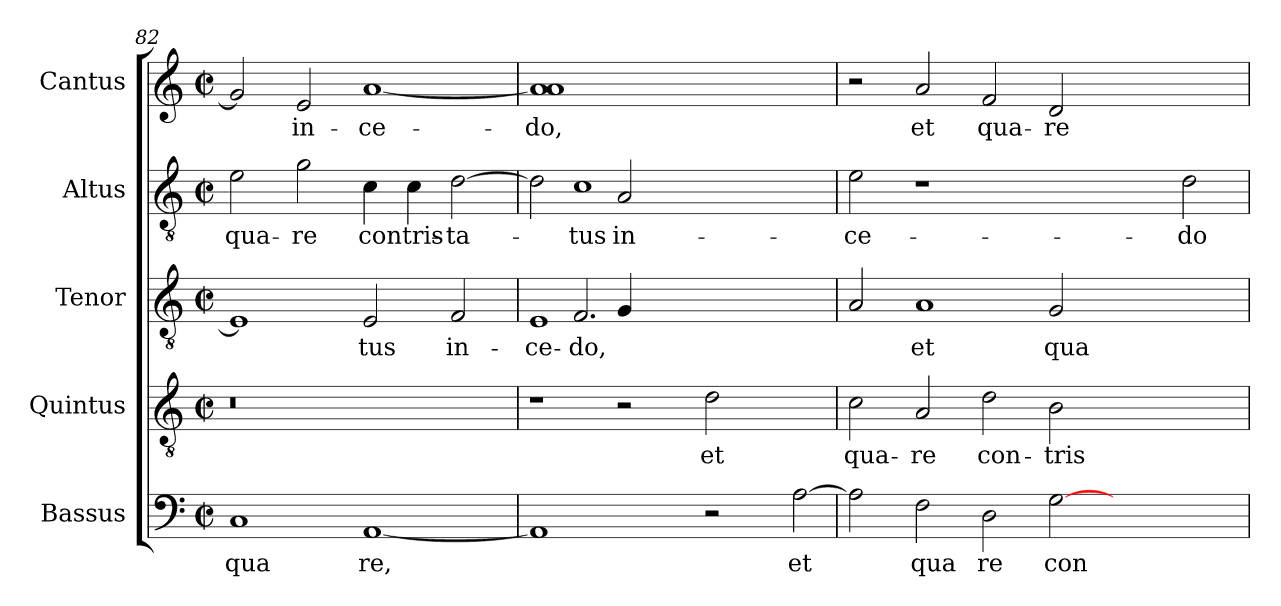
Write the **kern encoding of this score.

**kern	**text	**kern	**text	**kern	**text	**kern	**text	**kern	**text
*part5	*part5	*part4	*part4	*part3	*part3	*part2	*part2	*part1	*part1
*staff5	*staff5	*staff4	*staff4	*staff3	*staff3	*staff2	*staff2	*staff1	*staff1
*I"Bassus	*	*I"Quintus	*	*I"Tenor	*	*I"Altus	*	*I"Cantus	*
*clefF4	*	*clefGv2	*	*clefGv2	*	*clefGv2	*	*clefG2	*
*M2/2	*	*M2/2	*	*M2/2	*	*M2/2	*	*M2/2	*
*met(c|)	*	*met(c|)	*	*met(c|)	*	*met(c|)	*	*met(c|)	*
=82	=82	=82	=82	=82	=82	=82	=82	=82	=82
!	!LO:LY:b:cj	!	!	!	!	!	!LO:LY:b:cj	!	!
1C	qua	0r	.	1E]	.	2e\	qua-	2g/]	.
!	!	!	!	!	!	!	!LO:LY:b:cj	!	!LO:LY:b:cj
.	.	.	.	.	.	2g\	-re	2e/	in-
!	!LO:LY:b:cj	!	!	!	!LO:LY:b:cj	!	!LO:LY:b	!	!LO:LY:b:cj
[<1AA	re,	.	.	2E/	-tus	4c\	contris-	[<1a	-ce-
.	.	.	.	.	.	4c\	.	.	.
!	!	!	!	!	!LO:LY:b:cj	!	!LO:LY:b:cj	!	!
.	.	.	.	2F/	in-	[>2d\	-ta-	.	.
=83	=83	=83	=83	=83	=83	=83	=83	=83	=83
!	!	!LO:N:vis=1	!	!LO:N:vis=1	!LO:LY:b:cj	!LO:N:vis=2	!	!LO:N:vis=1	!LO:LY:b:cj
1AA]	.	2r	.	4E	-ce-	4d\]	.	4a] 4a	-do,
!	!	!	!	!LO:N:vis=2.	!LO:LY:b	!LO:N:vis=1	!LO:LY:b:cj	!	!
.	.	.	.	4F/	-do,	4c	-tus	1.ryy	.
!	!	!	!	!	!	!LO:N:vis=2	!LO:LY:b:cj	!	!
.	.	2r	.	4G/	.	4A/	in-	.	.
.	.	.	.	1ryy	.	1ryy	.	.	.
!	!	!LO:N:vis=2	!LO:LY:b:cj	!	!	!	!	!	!
2r	.	4d\	et	.	.	.	.	.	.
.	.	2ryy	.	.	.	.	.	.	.
!LO:N:vis=2	!LO:LY:b:cj	!	!	!	!	!	!	!	!
[>4A\	et	.	.	.	.	.	.	.	.
=84	=84	=84	=84	=84	=84	=84	=84	=84	=84
!	!	!	!LO:LY:b:cj	!	!	!	!LO:LY:b:cj	!	!
2A\]	.	2c\	qua-	2A/	.	2e\	-ce-	2r	.
!	!LO:LY:b:cj	!	!LO:LY:b:cj	!	!LO:LY:b:cj	!LO:N:vis=1	!	!	!LO:LY:b:cj
2F\	qua	2A/	-re	1A	et	0r	.	2a/	et
!	!LO:LY:b:cj	!	!LO:LY:b:cj	!	!	!	!	!	!LO:LY:b:cj
2D\	re	2d\	con-	.	.	.	.	2f/	qua-
!	!LO:LY:b	!	!LO:LY:b:cj	!	!LO:LY:b:cj	!	!	!	!LO:LY:b:cj
[>2G\	con	2B\	-tris-	2G/	qua-	.	.	2d/	-re
1ryy	.	1ryy	.	1ryy	.	.	.	1ryy	.
!	!	!	!	!	!	!	!LO:LY:b:cj	!	!
.	.	.	.	.	.	2d\	-do	.	.
=	=	=	=	=	=	=	=	=	=
*-	*-	*-	*-	*-	*-	*-	*-	*-	*-
